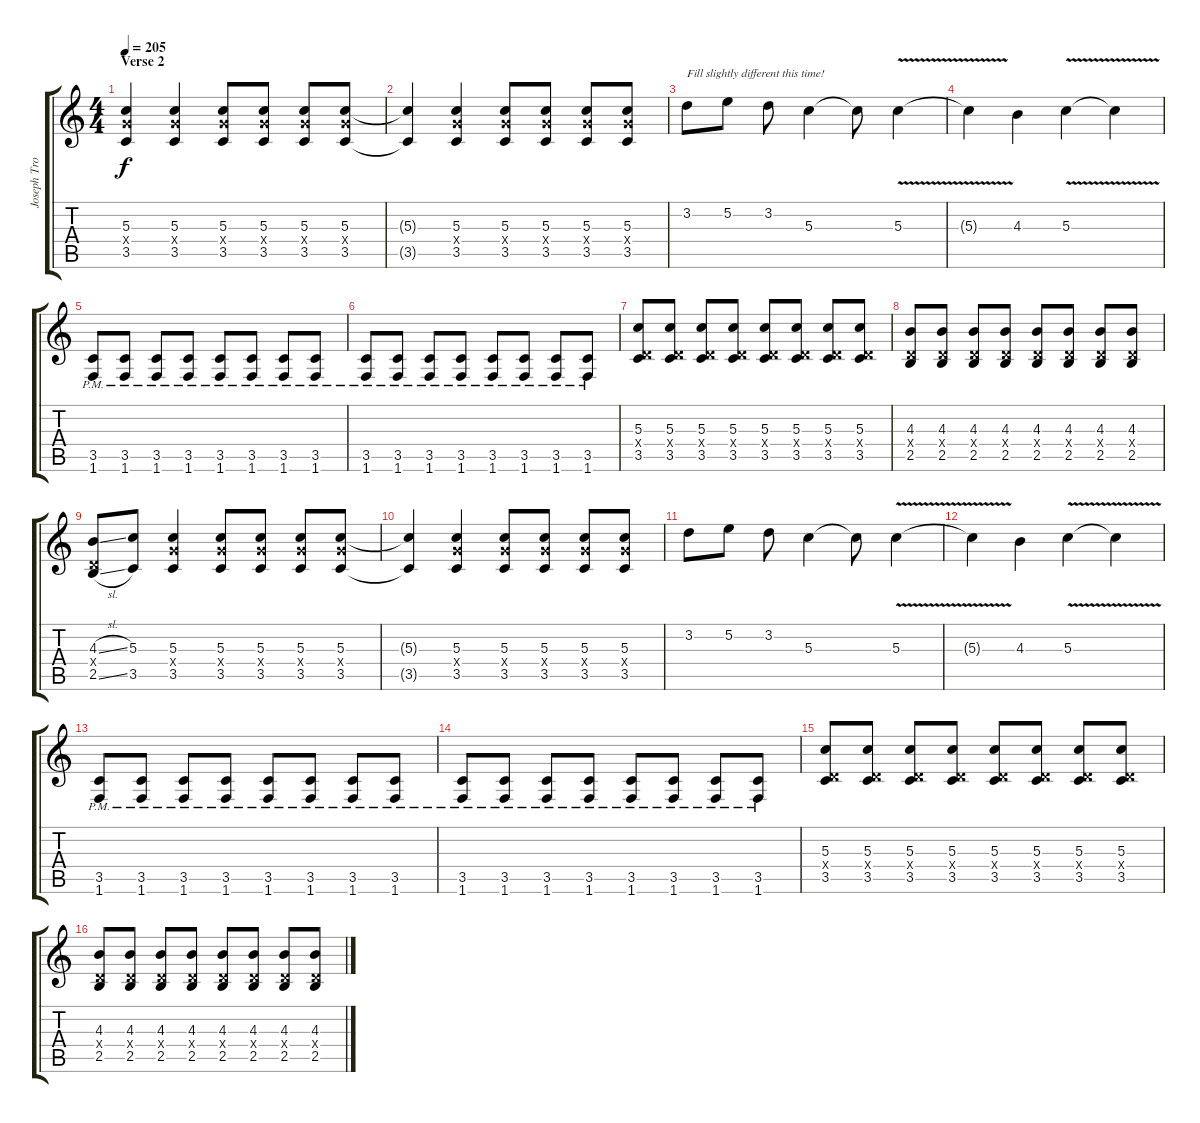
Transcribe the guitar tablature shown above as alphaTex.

\track ("Joseph Trohman (Lead Guitar)" "Joseph Tro") {instrument distortionguitar}
\staff {score tabs}
\tuning (E4 B3 G3 D3 A2 E2) {hide}
\ts (4 4)
\section ("" "Verse 2")
\tempo 205
\clef g2
\ks c
(5.3 5.4{x} 3.5).4{dy f} (5.3 5.4{x} 3.5).4 (5.3 5.4{x} 3.5).8 (5.3 5.4{x} 3.5).8 (5.3 5.4{x} 3.5).8 (5.3 5.4{x} 3.5).8 |
(5.3{t} 3.5{t}).4 (5.3 5.4{x} 3.5).4 (5.3 5.4{x} 3.5).8 (5.3 5.4{x} 3.5).8 (5.3 5.4{x} 3.5).8 (5.3 5.4{x} 3.5).8 |
3.2.8{txt "Fill slightly different this time!"} 5.2.8 3.2.8 5.3.4 5.3{t}.8 5.3{v}.4 |
5.3{t}.4 4.3.4 5.3{v}.4 5.3{t}.4 |
(3.5 1.6{pm}).8 (3.5 1.6{pm}).8 (3.5 1.6{pm}).8 (3.5 1.6{pm}).8 (3.5 1.6{pm}).8 (3.5 1.6{pm}).8 (3.5 1.6{pm}).8 (3.5 1.6{pm}).8 |
(3.5 1.6{pm}).8 (3.5 1.6{pm}).8 (3.5 1.6{pm}).8 (3.5 1.6{pm}).8 (3.5 1.6{pm}).8 (3.5 1.6{pm}).8 (3.5 1.6{pm}).8 (3.5 1.6{pm}).8 |
(5.3 0.4{x} 3.5).8 (5.3 0.4{x} 3.5).8 (5.3 0.4{x} 3.5).8 (5.3 0.4{x} 3.5).8 (5.3 0.4{x} 3.5).8 (5.3 0.4{x} 3.5).8 (5.3 0.4{x} 3.5).8 (5.3 0.4{x} 3.5).8 |
(4.3 0.4{x} 2.5).8 (4.3 0.4{x} 2.5).8 (4.3 0.4{x} 2.5).8 (4.3 0.4{x} 2.5).8 (4.3 0.4{x} 2.5).8 (4.3 0.4{x} 2.5).8 (4.3 0.4{x} 2.5).8 (4.3 0.4{x} 2.5).8 |
(4.3{sl} 0.4{x} 2.5{sl}).8 (5.3 3.5).8 (5.3 5.4{x} 3.5).4 (5.3 5.4{x} 3.5).8 (5.3 5.4{x} 3.5).8 (5.3 5.4{x} 3.5).8 (5.3 5.4{x} 3.5).8 |
(5.3{t} 3.5{t}).4 (5.3 5.4{x} 3.5).4 (5.3 5.4{x} 3.5).8 (5.3 5.4{x} 3.5).8 (5.3 5.4{x} 3.5).8 (5.3 5.4{x} 3.5).8 |
3.2.8 5.2.8 3.2.8 5.3.4 5.3{t}.8 5.3{v}.4 |
5.3{t}.4 4.3.4 5.3{v}.4 5.3{t}.4 |
(3.5 1.6{pm}).8 (3.5 1.6{pm}).8 (3.5 1.6{pm}).8 (3.5 1.6{pm}).8 (3.5 1.6{pm}).8 (3.5 1.6{pm}).8 (3.5 1.6{pm}).8 (3.5 1.6{pm}).8 |
(3.5 1.6{pm}).8 (3.5 1.6{pm}).8 (3.5 1.6{pm}).8 (3.5 1.6{pm}).8 (3.5 1.6{pm}).8 (3.5 1.6{pm}).8 (3.5 1.6{pm}).8 (3.5 1.6{pm}).8 |
(5.3 0.4{x} 3.5).8 (5.3 0.4{x} 3.5).8 (5.3 0.4{x} 3.5).8 (5.3 0.4{x} 3.5).8 (5.3 0.4{x} 3.5).8 (5.3 0.4{x} 3.5).8 (5.3 0.4{x} 3.5).8 (5.3 0.4{x} 3.5).8 |
(4.3 0.4{x} 2.5).8 (4.3 0.4{x} 2.5).8 (4.3 0.4{x} 2.5).8 (4.3 0.4{x} 2.5).8 (4.3 0.4{x} 2.5).8 (4.3 0.4{x} 2.5).8 (4.3 0.4{x} 2.5).8 (4.3 0.4{x} 2.5).8
